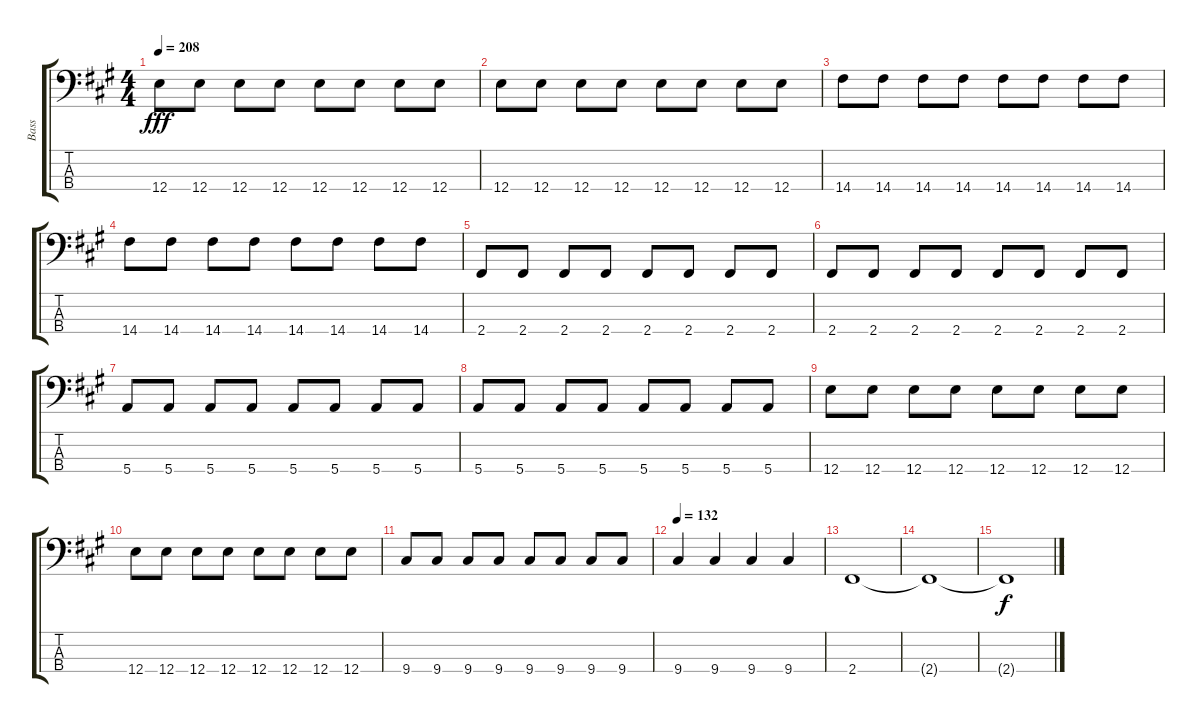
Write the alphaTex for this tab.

\track ("Bass" "Bass") {instrument electricbassfinger}
\staff {score tabs}
\tuning (G2 D2 A1 E1) {hide}
\ts (4 4)
\tempo 208
\clef f4
\ks a
12.4.8{dy fff} 12.4.8 12.4.8 12.4.8 12.4.8 12.4.8 12.4.8 12.4.8 |
12.4.8 12.4.8 12.4.8 12.4.8 12.4.8 12.4.8 12.4.8 12.4.8 |
14.4.8 14.4.8 14.4.8 14.4.8 14.4.8 14.4.8 14.4.8 14.4.8 |
14.4.8 14.4.8 14.4.8 14.4.8 14.4.8 14.4.8 14.4.8 14.4.8 |
2.4.8 2.4.8 2.4.8 2.4.8 2.4.8 2.4.8 2.4.8 2.4.8 |
2.4.8 2.4.8 2.4.8 2.4.8 2.4.8 2.4.8 2.4.8 2.4.8 |
5.4.8 5.4.8 5.4.8 5.4.8 5.4.8 5.4.8 5.4.8 5.4.8 |
5.4.8 5.4.8 5.4.8 5.4.8 5.4.8 5.4.8 5.4.8 5.4.8 |
12.4.8 12.4.8 12.4.8 12.4.8 12.4.8 12.4.8 12.4.8 12.4.8 |
12.4.8 12.4.8 12.4.8 12.4.8 12.4.8 12.4.8 12.4.8 12.4.8 |
9.4.8 9.4.8 9.4.8 9.4.8 9.4.8 9.4.8 9.4.8 9.4.8 |
\tempo 132
9.4.4 9.4.4 9.4.4 9.4.4 |
2.4.1 |
2.4{t}.1 |
2.4{t}.1{dy f}
